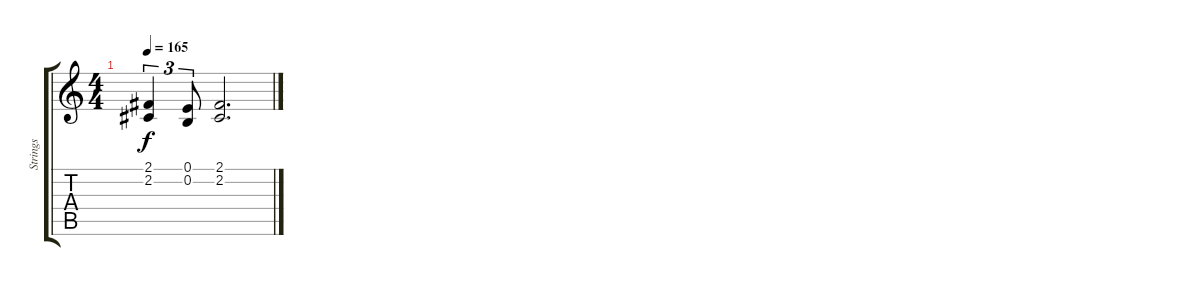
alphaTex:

\track ("Strings" "Strings") {instrument stringensemble1}
\staff {score tabs}
\tuning (E4 B3 G3 D3 A2 E2) {hide}
\ts (4 4)
\tempo 165
\clef g2
\ks c
(2.1 2.2).4{tu (3 2) dy f} (0.1 0.2).8{tu (3 2)} (2.1 2.2).2{d}
